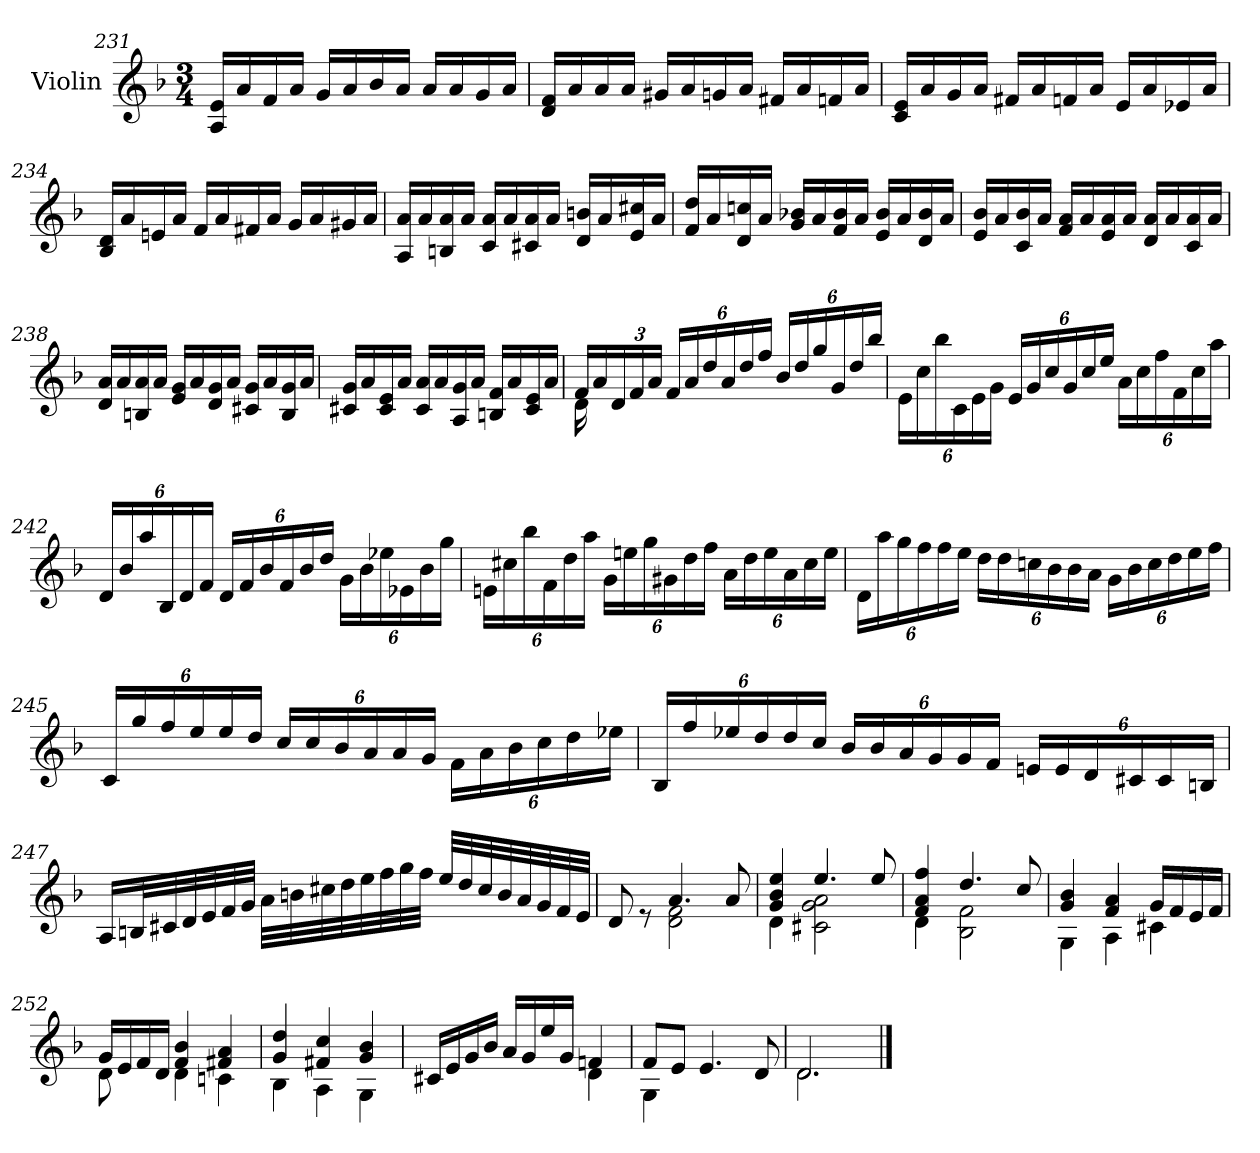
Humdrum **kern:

**kern
*part1
*staff1
*I"Violin
*I'Vln.
!!LO:LB:g=z
*clefG2
*k[b-]
*M3/4
=231
16A/ 16e/LL
16a/
16f/
16a/JJ
16g/LL
16a/
16b-/
16a/JJ
16a/LL
16a/
16g/
16a/JJ
=232
16d/ 16f/LL
16a/
16a/
16a/JJ
16g#X/LL
16a/
16gn/
16a/JJ
16f#X/LL
16a/
16fn/
16a/JJ
=233
16c/ 16e/LL
16a/
16g/
16a/JJ
16f#X/LL
16a/
16fn/
16a/JJ
16e/LL
16a/
16e-X/
16a/JJ
!!LO:LB:g=z
=234
16B-/ 16d/LL
16a/
16en/
16a/JJ
16f/LL
16a/
16f#X/
16a/JJ
16g/LL
16a/
16g#X/
16a/JJ
=235
16A/ 16a/LL
16a/
16Bn/ 16a/
16a/JJ
16c/ 16a/LL
16a/
16c#X/ 16a/
16a/JJ
16d/ 16bn/LL
16a/
16e/ 16cc#X/
16a/JJ
=236
16f/ 16dd/LL
16a/
16d/ 16ccn/
16a/JJ
16g/ 16b-X/LL
16a/
16f/ 16b-/
16a/JJ
16e/ 16b-/LL
16a/
16d/ 16b-/
16a/JJ
!!LO:PB:g=z
=237
16e/ 16b-/LL
16a/
16c/ 16b-/
16a/JJ
16f/ 16a/LL
16a/
16e/ 16a/
16a/JJ
16d/ 16a/LL
16a/
16c/ 16a/
16a/JJ
=238
16d/ 16a/LL
16a/
16Bn/ 16a/
16a/JJ
16e/ 16g/LL
16a/
16d/ 16g/
16a/JJ
16c#X/ 16g/LL
16a/
16B/ 16g/
16a/JJ
=239
16c#X/ 16g/LL
16a/
16c#/ 16e/
16a/JJ
16c#/ 16a/LL
16a/
16A/ 16g/
16a/JJ
16Bn/ 16f/LL
16a/
16c#/ 16e/
16a/JJ
!!LO:LB:g=z
=240
*^
16f/LL	16d\
16a/	2ryy
*Xbrackettup	*
24d/	.
24f/	.
24a/JJ	.
24f/LL	.
24a/	.
24dd/	.
24a/	.
24dd/	.
24ff/JJ	.
24b-/LL	.
24dd/	.
.	8.ryy
24gg/	.
24g/	.
24dd/	.
24bb-/JJ	.
*v	*v
=241
24e\LL
24cc\
24bb-\
24c\
24e\
24g\JJ
24e/LL
24g/
24cc/
24g/
24cc/
24ee/JJ
24a\LL
24cc\
24ff\
24f\
24cc\
24aa\JJ
!!LO:LB:g=z
=242
24d/LL
24b-/
24aa/
24B-/
24d/
24f/JJ
24d/LL
24f/
24b-/
24f/
24b-/
24dd/JJ
24g\LL
24b-\
24ee-X\
24e-X\
24b-\
24gg\JJ
=243
24en\LL
24cc#X\
24bb-\
24f\
24dd\
24aa\JJ
24g\LL
24een\
24gg\
24g#X\
24dd\
24ff\JJ
24a\LL
24dd\
24ee\
24a\
24cc#\
24ee\JJ
!!LO:LB:g=z
=244
24d\LL
24aa\
24gg\
24ff\
24ff\
24ee\JJ
24dd\LL
24dd\
24ccn\
24b-\
24b-\
24a\JJ
24g\LL
24b-\
24cc\
24dd\
24ee\
24ff\JJ
=245
24c/LL
24gg/
24ff/
24ee/
24ee/
24dd/JJ
24cc/LL
24cc/
24b-/
24a/
24a/
24g/JJ
24f\LL
24a\
24b-\
24cc\
24dd\
24ee-X\JJ
!!LO:LB:g=z
=246
24B-/LL
24ff/
24ee-X/
24dd/
24dd/
24cc/JJ
24b-/LL
24b-/
24a/
24g/
24g/
24f/JJ
24en/LL
24e/
24d/
24c#X/
24c#/
24Bn/JJ
=247
16A/LL
32Bn/L
32c#X/
32d/
32e/
32f/
32g/JJJ
32a\LLL
32bn\
32cc#X\
32dd\
32ee\
32ff\
32gg\
32ff\JJJ
32ee/LLL
32dd/
32cc#/
32b/
32a/
32g/
32f/
32e/JJJ
!!LO:LB:g=z
=248
*^
8d/	4ryy
8re	.
4.a/	2d\ 2f\
8a/	.
=249	=249
4g/ 4b-/ 4ee/	4d\
4.ee/	2c#X\ 2g\ 2a\
8ee/	.
=250	=250
4f/ 4a/ 4ff/	4d\
4.dd/	2B-\ 2f\
8cc/	.
=251	=251
4g/ 4b-/	4G\
4f/ 4a/	4A\
16g/LL	4c#X\
16f/	.
16e/	.
16f/JJ	.
=252	=252
16g/LL	8d\
16e/	.
16f/	8ryy
16d/JJ	.
4f/ 4b-/	4d\
4f#X/ 4a/	4cn\
!!LO:LB:g=z	!!
=253	=253
4g/ 4dd/	4B-\
4f#X/ 4cc/	4A\
4g/ 4b-/	4G\
=254	=254
16c#X/LL	2ryy
16e/	.
16g/	.
16b-/JJ	.
16a/LL	.
16g/	.
16ee/	.
16g/JJ	.
4fn/	4d\
=255	=255
8f/L	4G\
8e/J	.
4.e/	2ryy
8d/	.
=256	=256
2.d/	2.d\
*v	*v
==
*-
